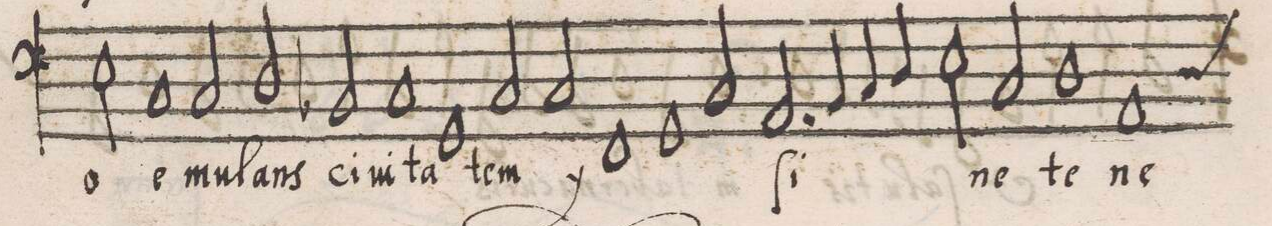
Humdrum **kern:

**kern	**text
*I"BASSVS	*
*clefF4	*
*k[]	*
*met(c|)	*
*M2/1	*
2E\	-o
1C	e-
=13	=13
2C/	-mu-
2D/	-lans
2BB-X/	ci-
=14	=14
1C	-ui-
1GG	-ta-
=15	=15
2C/	-tem
*	*ij
2C/	ci-
1FF	-ui-
=16	=16
1GG	-ta-
2C/	-tem
*	*Xij
2.AA/	ſi-
=17	=17
4BB/	.
4C/	.
4D/	.
2E\	.
2C/	-ne
=18	=18
1D	te-
*custos:D	*
1AA	-ne-
=19	=19
*-	*-
